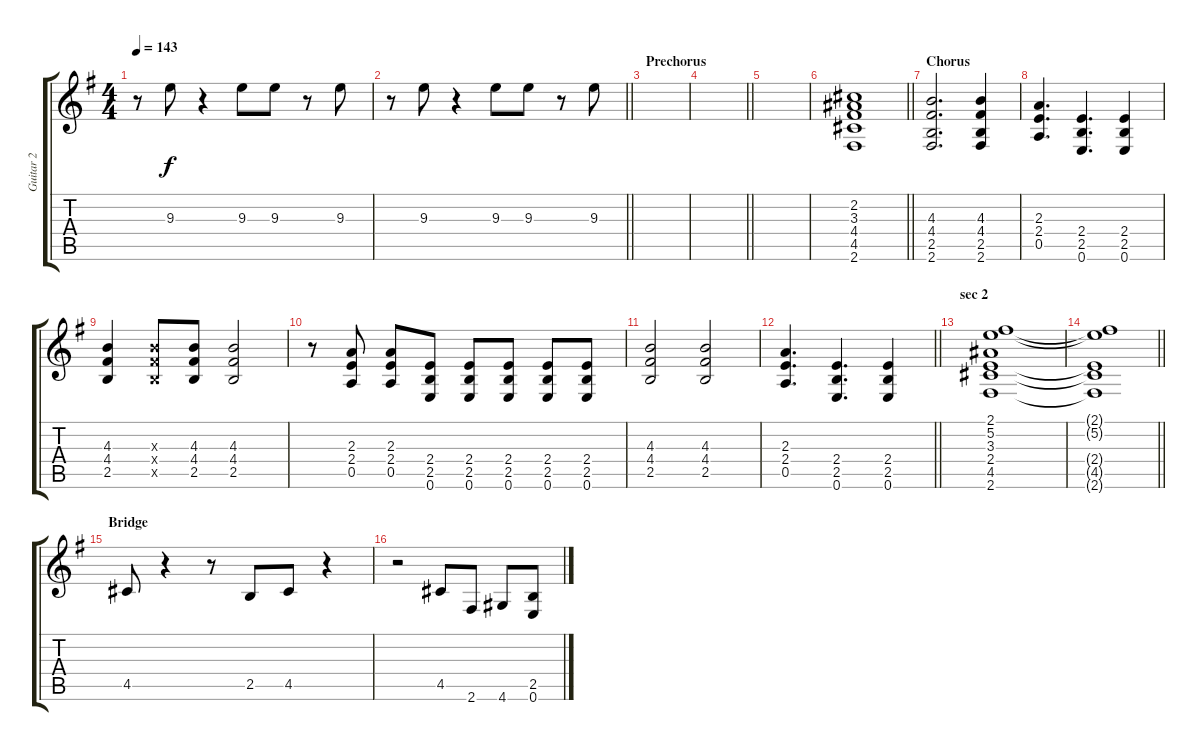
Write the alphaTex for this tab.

\track ("Guitar 2" "Guitar 2") {instrument overdrivenguitar}
\staff {score tabs}
\tuning (E4 B3 G3 D3 A2 E2) {hide}
\ts (4 4)
\tempo 143
\clef g2
\ks g
r.8{dy f} 9.3.8 r.4 9.3.8 9.3.8 r.8 9.3.8 |
\barLineRight lightlight
r.8 9.3.8 r.4 9.3.8 9.3.8 r.8 9.3.8 |
\section ("" "Prechorus")
|
\barLineRight lightlight
|
|
\barLineRight lightlight
(2.2 3.3 4.4 4.5 2.6).1 |
\section ("" "Chorus")
(4.3 4.4 2.5 2.6).2{d} (4.3 4.4 2.5 2.6).4 |
(2.3 2.4 0.5).4{d} (2.4 2.5 0.6).4{d} (2.4 2.5 0.6).4 |
(4.3 4.4 2.5).4 (4.3{x} 4.4{x} 2.5{x}).8 (4.3 4.4 2.5).8 (4.3 4.4 2.5).2 |
r.8 (2.3 2.4 0.5).8 (2.3 2.4 0.5).8 (2.4 2.5 0.6).8 (2.4 2.5 0.6).8 (2.4 2.5 0.6).8 (2.4 2.5 0.6).8 (2.4 2.5 0.6).8 |
(4.3 4.4 2.5).2 (4.3 4.4 2.5).2 |
\barLineRight lightlight
(2.3 2.4 0.5).4{d} (2.4 2.5 0.6).4{d} (2.4 2.5 0.6).4 |
\section ("" "sec 2")
(2.1 5.2 3.3 2.4 4.5 2.6).1 |
\barLineRight lightlight
(2.1{t} 5.2{t} 2.4{t} 4.5{t} 2.6{t}).1 |
\section ("" "Bridge")
4.5.8 r.4 r.8 2.5.8 4.5.8 r.4 |
r.2 4.5.8 2.6.8 4.6.8 (2.5 0.6).8
